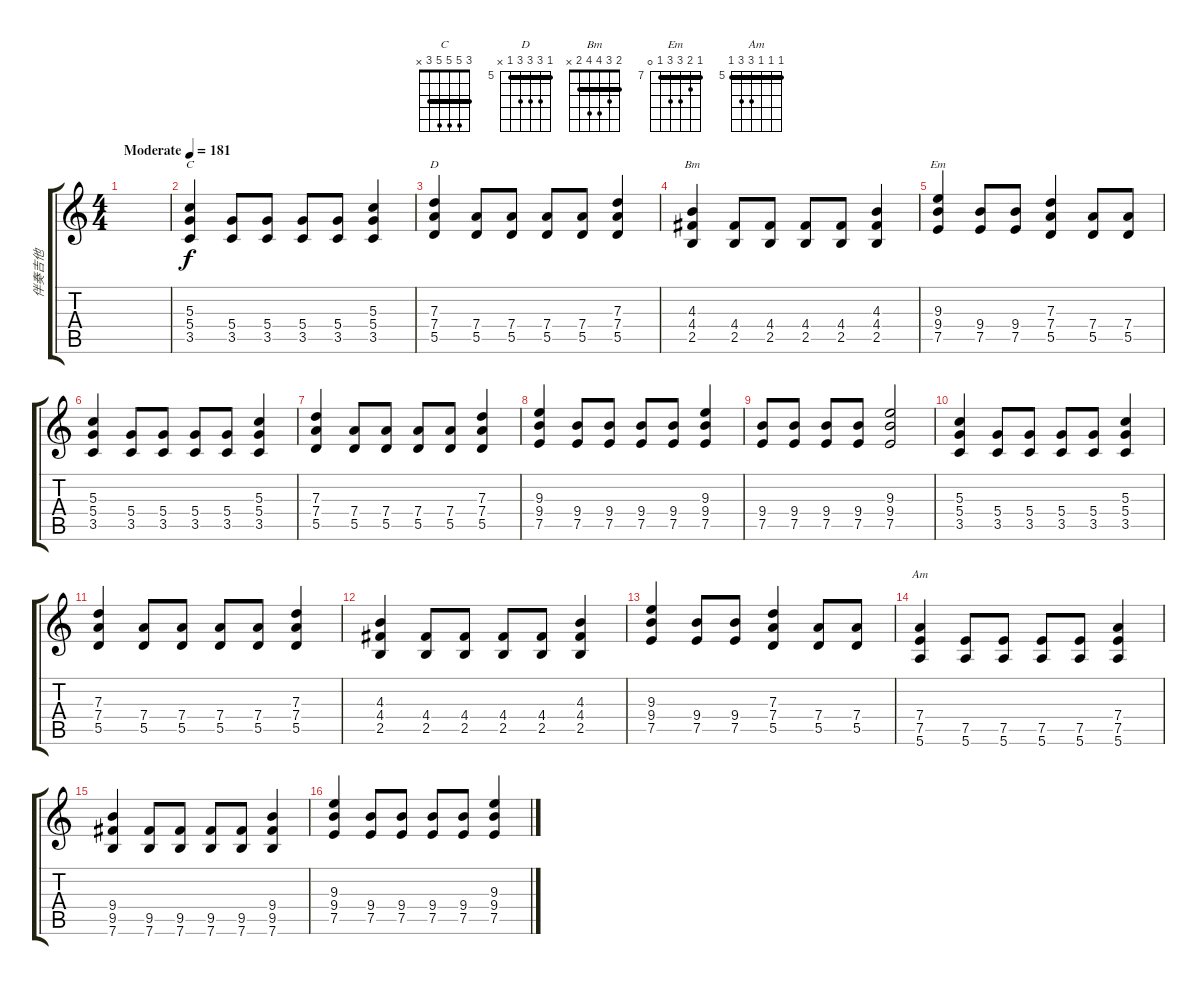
\track ("伴奏吉他" "伴奏吉他") {instrument overdrivenguitar}
\staff {score tabs}
\tuning (E4 B3 G3 D3 A2 E2) {hide}
\chord ("C" 3 5 5 5 3 x) {barre 3}
\chord ("D" 5 7 7 7 5 x) {firstfret 5 barre 5}
\chord ("Bm" 2 3 4 4 2 x) {barre 2}
\chord ("Em" 7 8 9 9 7 0) {firstfret 7 barre 7}
\chord ("Am" 5 5 5 7 7 5) {firstfret 5 barre 5}
\ts (4 4)
\tempo (181 "Moderate")
\clef g2
\ks c
|
(5.3 5.4 3.5).4{ch "C"} (5.4 3.5).8 (5.4 3.5).8 (5.4 3.5).8 (5.4 3.5).8 (5.3 5.4 3.5).4 |
(7.3 7.4 5.5).4{ch "D"} (7.4 5.5).8 (7.4 5.5).8 (7.4 5.5).8 (7.4 5.5).8 (7.3 7.4 5.5).4 |
(4.3 4.4 2.5).4{ch "Bm"} (4.4 2.5).8 (4.4 2.5).8 (4.4 2.5).8 (4.4 2.5).8 (4.3 4.4 2.5).4 |
(9.3 9.4 7.5).4{ch "Em"} (9.4 7.5).8 (9.4 7.5).8 (7.3 7.4 5.5).4 (7.4 5.5).8 (7.4 5.5).8 |
(5.3 5.4 3.5).4 (5.4 3.5).8 (5.4 3.5).8 (5.4 3.5).8 (5.4 3.5).8 (5.3 5.4 3.5).4 |
(7.3 7.4 5.5).4 (7.4 5.5).8 (7.4 5.5).8 (7.4 5.5).8 (7.4 5.5).8 (7.3 7.4 5.5).4 |
(9.3 9.4 7.5).4 (9.4 7.5).8 (9.4 7.5).8 (9.4 7.5).8 (9.4 7.5).8 (9.3 9.4 7.5).4 |
(9.4 7.5).8 (9.4 7.5).8 (9.4 7.5).8 (9.4 7.5).8 (9.3 9.4 7.5).2 |
(5.3 5.4 3.5).4 (5.4 3.5).8 (5.4 3.5).8 (5.4 3.5).8 (5.4 3.5).8 (5.3 5.4 3.5).4 |
(7.3 7.4 5.5).4 (7.4 5.5).8 (7.4 5.5).8 (7.4 5.5).8 (7.4 5.5).8 (7.3 7.4 5.5).4 |
(4.3 4.4 2.5).4 (4.4 2.5).8 (4.4 2.5).8 (4.4 2.5).8 (4.4 2.5).8 (4.3 4.4 2.5).4 |
(9.3 9.4 7.5).4 (9.4 7.5).8 (9.4 7.5).8 (7.3 7.4 5.5).4 (7.4 5.5).8 (7.4 5.5).8 |
(7.4 7.5 5.6).4{ch "Am"} (7.5 5.6).8 (7.5 5.6).8 (7.5 5.6).8 (7.5 5.6).8 (7.4 7.5 5.6).4 |
(9.4 9.5 7.6).4 (9.5 7.6).8 (9.5 7.6).8 (9.5 7.6).8 (9.5 7.6).8 (9.4 9.5 7.6).4 |
(9.3 9.4 7.5).4 (9.4 7.5).8 (9.4 7.5).8 (9.4 7.5).8 (9.4 7.5).8 (9.3 9.4 7.5).4
